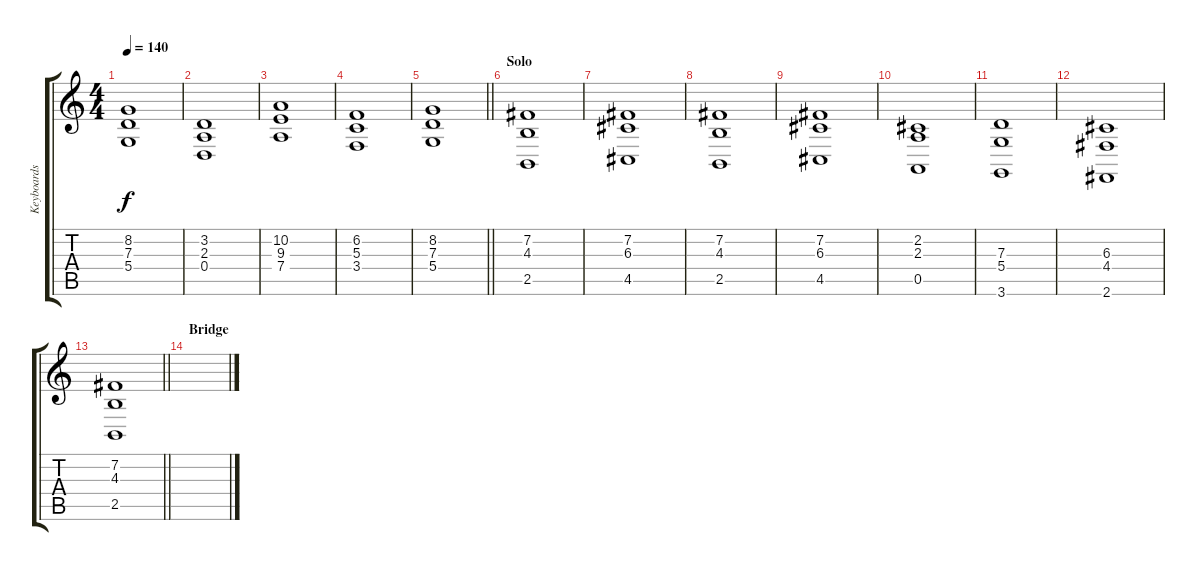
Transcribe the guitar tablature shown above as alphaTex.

\track ("Keyboards " "Keyboards ") {instrument stringensemble1}
\staff {score tabs}
\tuning (E4 B3 G3 D3 A2 E2) {hide}
\ts (4 4)
\tempo 140
\clef g2
\ks c
(8.2 7.3 5.4).1{dy f} |
(3.2 2.3 0.4).1 |
(10.2 9.3 7.4).1 |
(6.2 5.3 3.4).1 |
\barLineRight lightlight
(8.2 7.3 5.4).1 |
\section ("" "Solo")
(7.2 4.3 2.5).1 |
(7.2 6.3 4.5).1 |
(7.2 4.3 2.5).1 |
(7.2 6.3 4.5).1 |
(2.2 2.3 0.5).1 |
(7.3 5.4 3.6).1 |
(6.3 4.4 2.6).1 |
\barLineRight lightlight
(7.2 4.3 2.5).1 |
\section ("" "Bridge ")
